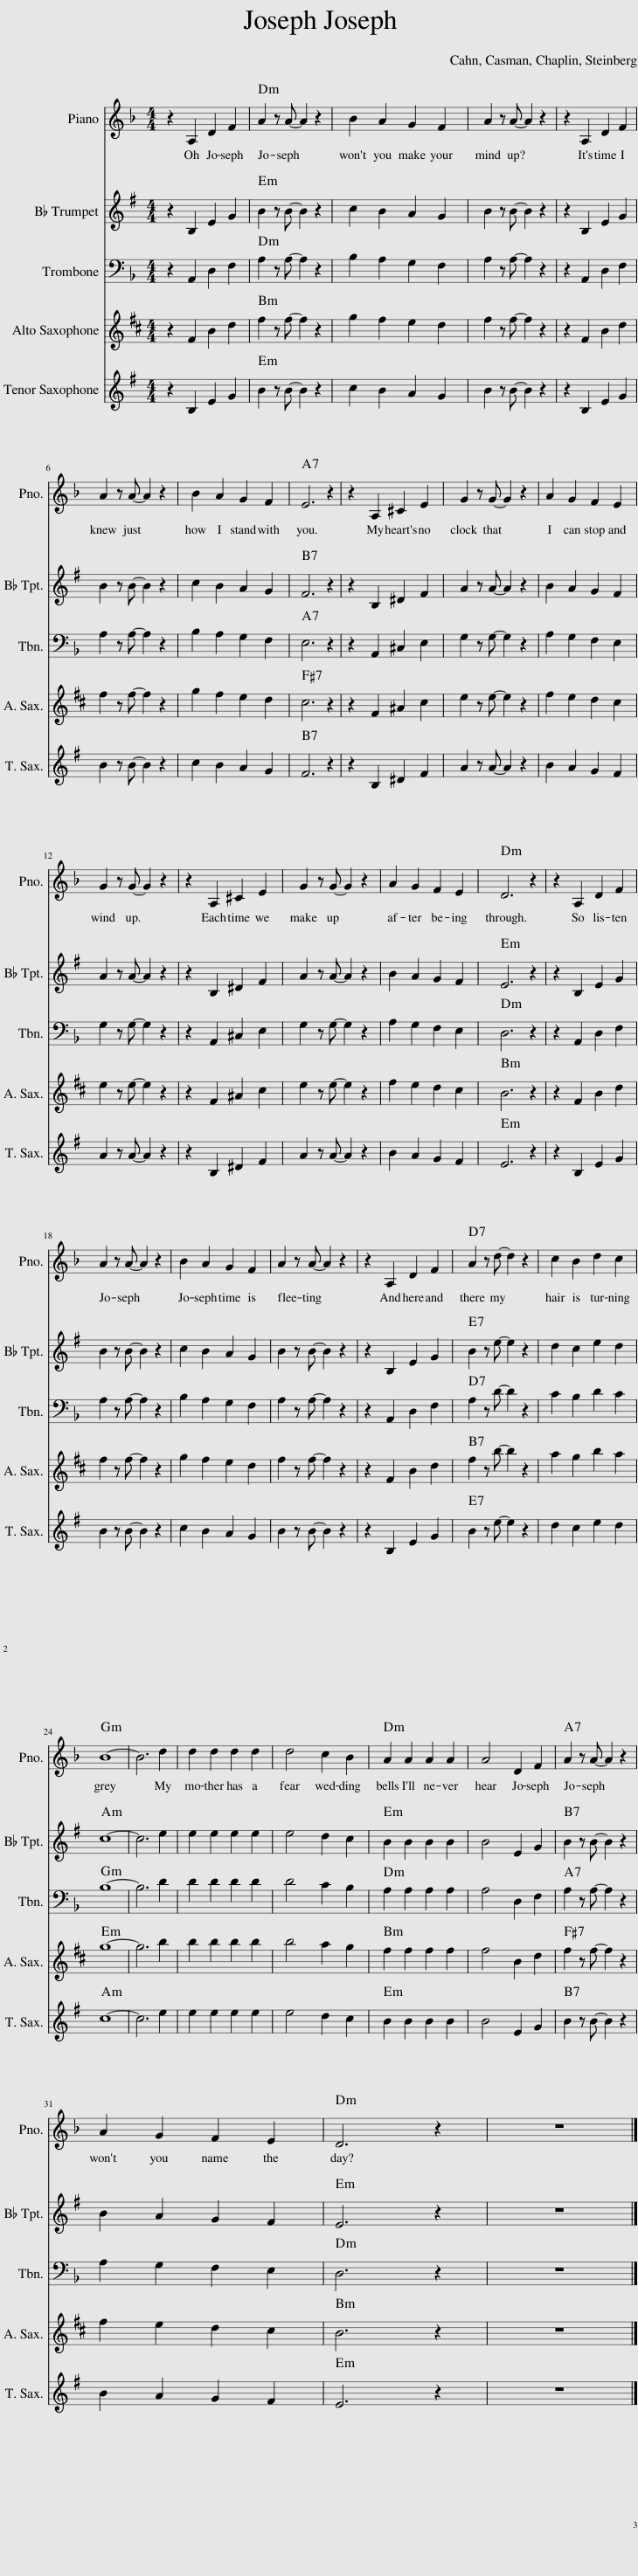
X:1
%%score 1 2 3 4 5
L:1/8
M:4/4
I:linebreak $
K:F
V:1 treble
V:2 treble transpose=-2
V:3 bass
V:4 treble transpose=-9
V:5 treble transpose=-14
V:1
 z2 A,2 D2 F2 | A2 z A- A2 z2 | B2 A2 G2 F2 | A2 z A- A2 z2 | z2 A,2 D2 F2 |$ %5
 A2 z A- A2 z2 | B2 A2 G2 F2 | E6 z2 | z2 A,2 ^C2 E2 | G2 z G- G2 z2 | %10
 A2 G2 F2 E2 |$ G2 z G- G2 z2 | z2 A,2 ^C2 E2 | G2 z G- G2 z2 | A2 G2 F2 E2 | %15
 D6 z2 | z2 A,2 D2 F2 |$ A2 z A- A2 z2 | B2 A2 G2 F2 | A2 z A- A2 z2 | %20
 z2 A,2 D2 F2 | A2 z d- d2 z2 | c2 B2 d2 c2 |$ B8- | B6 d2 | %25
 d2 d2 d2 d2 | d4 c2 B2 | A2 A2 A2 A2 | A4 D2 F2 | A2 z A- A2 z2 |$ %30
 A2 G2 F2 E2 | D6 z2 | z8 |] %33
V:2
[K:G] z2 B,2 E2 G2 | B2 z B- B2 z2 | c2 B2 A2 G2 | B2 z B- B2 z2 | z2 B,2 E2 G2 |$ %5
 B2 z B- B2 z2 | c2 B2 A2 G2 | F6 z2 | z2 B,2 ^D2 F2 | A2 z A- A2 z2 | %10
 B2 A2 G2 F2 |$ A2 z A- A2 z2 | z2 B,2 ^D2 F2 | A2 z A- A2 z2 | B2 A2 G2 F2 | %15
 E6 z2 | z2 B,2 E2 G2 |$ B2 z B- B2 z2 | c2 B2 A2 G2 | B2 z B- B2 z2 | %20
 z2 B,2 E2 G2 | B2 z e- e2 z2 | d2 c2 e2 d2 |$ c8- | c6 e2 | %25
 e2 e2 e2 e2 | e4 d2 c2 | B2 B2 B2 B2 | B4 E2 G2 | B2 z B- B2 z2 |$ %30
 B2 A2 G2 F2 | E6 z2 | z8 |] %33
V:3
 z2 A,,2 D,2 F,2 | A,2 z A,- A,2 z2 | B,2 A,2 G,2 F,2 | A,2 z A,- A,2 z2 | z2 A,,2 D,2 F,2 |$ %5
 A,2 z A,- A,2 z2 | B,2 A,2 G,2 F,2 | E,6 z2 | z2 A,,2 ^C,2 E,2 | G,2 z G,- G,2 z2 | %10
 A,2 G,2 F,2 E,2 |$ G,2 z G,- G,2 z2 | z2 A,,2 ^C,2 E,2 | G,2 z G,- G,2 z2 | A,2 G,2 F,2 E,2 | %15
 D,6 z2 | z2 A,,2 D,2 F,2 |$ A,2 z A,- A,2 z2 | B,2 A,2 G,2 F,2 | A,2 z A,- A,2 z2 | %20
 z2 A,,2 D,2 F,2 | A,2 z D- D2 z2 | C2 B,2 D2 C2 |$ B,8- | B,6 D2 | %25
 D2 D2 D2 D2 | D4 C2 B,2 | A,2 A,2 A,2 A,2 | A,4 D,2 F,2 | A,2 z A,- A,2 z2 |$ %30
 A,2 G,2 F,2 E,2 | D,6 z2 | z8 |] %33
V:4
[K:D] z2 F2 B2 d2 | f2 z f- f2 z2 | g2 f2 e2 d2 | f2 z f- f2 z2 | z2 F2 B2 d2 |$ %5
 f2 z f- f2 z2 | g2 f2 e2 d2 | c6 z2 | z2 F2 ^A2 c2 | e2 z e- e2 z2 | %10
 f2 e2 d2 c2 |$ e2 z e- e2 z2 | z2 F2 ^A2 c2 | e2 z e- e2 z2 | f2 e2 d2 c2 | %15
 B6 z2 | z2 F2 B2 d2 |$ f2 z f- f2 z2 | g2 f2 e2 d2 | f2 z f- f2 z2 | %20
 z2 F2 B2 d2 | f2 z b- b2 z2 | a2 g2 b2 a2 |$ g8- | g6 b2 | %25
 b2 b2 b2 b2 | b4 a2 g2 | f2 f2 f2 f2 | f4 B2 d2 | f2 z f- f2 z2 |$ %30
 f2 e2 d2 c2 | B6 z2 | z8 |] %33
V:5
[K:G] z2 B,2 E2 G2 | B2 z B- B2 z2 | c2 B2 A2 G2 | B2 z B- B2 z2 | z2 B,2 E2 G2 |$ %5
 B2 z B- B2 z2 | c2 B2 A2 G2 | F6 z2 | z2 B,2 ^D2 F2 | A2 z A- A2 z2 | %10
 B2 A2 G2 F2 |$ A2 z A- A2 z2 | z2 B,2 ^D2 F2 | A2 z A- A2 z2 | B2 A2 G2 F2 | %15
 E6 z2 | z2 B,2 E2 G2 |$ B2 z B- B2 z2 | c2 B2 A2 G2 | B2 z B- B2 z2 | %20
 z2 B,2 E2 G2 | B2 z e- e2 z2 | d2 c2 e2 d2 |$ c8- | c6 e2 | %25
 e2 e2 e2 e2 | e4 d2 c2 | B2 B2 B2 B2 | B4 E2 G2 | B2 z B- B2 z2 |$ %30
 B2 A2 G2 F2 | E6 z2 | z8 |] %33
